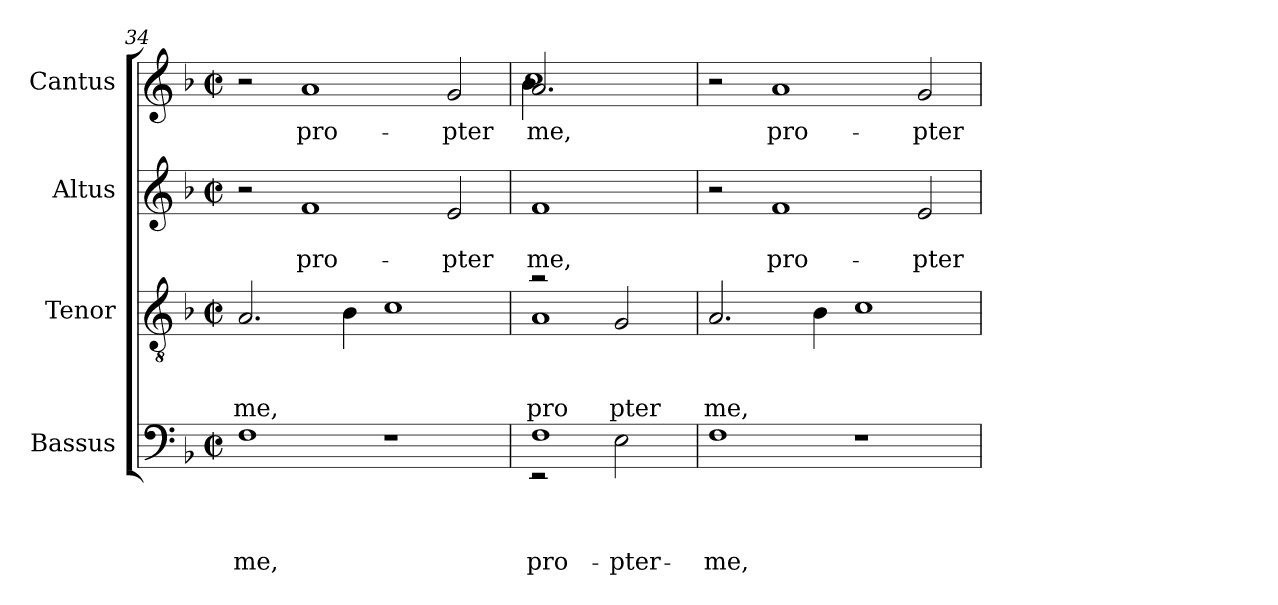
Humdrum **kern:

**kern	**text	**text	**text	**text	**kern	**text	**text	**text	**kern	**text	**text	**kern	**text
*part4	*part4	*part4	*part4	*part4	*part3	*part3	*part3	*part3	*part2	*part2	*part2	*part1	*part1
*staff4	*staff4	*staff4	*staff4	*staff4	*staff3	*staff3	*staff3	*staff3	*staff2	*staff2	*staff2	*staff1	*staff1
*I"Bassus	*	*	*	*	*I"Tenor	*	*	*	*I"Altus	*	*	*I"Cantus	*
!!LO:LB:g=z
*clefF4	*	*	*	*	*clefGv2	*	*	*	*clefG2	*	*	*clefG2	*
*k[b-]	*	*	*	*	*k[b-]	*	*	*	*k[b-]	*	*	*k[b-]	*
*F:	*	*	*	*	*F:	*	*	*	*F:	*	*	*F:	*
*M2/2	*	*	*	*	*M2/2	*	*	*	*M2/2	*	*	*M2/2	*
*met(c|)	*	*	*	*	*met(c|)	*	*	*	*met(c|)	*	*	*met(c|)	*
=34	=34	=34	=34	=34	=34	=34	=34	=34	=34	=34	=34	=34	=34
!	!	!	!	!LO:LY:b	!	!	!	!LO:LY:b	!	!	!	!	!
1F	.	.	.	me,	2.A/	.	.	-me,	2r	.	.	2r	.
!	!	!	!	!	!	!	!	!	!	!	!LO:LY:b	!	!LO:LY:b
.	.	.	.	.	.	.	.	.	1f	.	pro-	1a	pro-
.	.	.	.	.	4B-\	.	.	.	.	.	.	.	.
1r	.	.	.	.	1c	.	.	.	.	.	.	.	.
!	!	!	!	!	!	!	!	!	!	!	!LO:LY:b	!	!LO:LY:b
.	.	.	.	.	.	.	.	.	2e/	.	-pter	2g/	-pter
=35	=35	=35	=35	=35	=35	=35	=35	=35	=35	=35	=35	=35	=35
!	!	!	!	!LO:LY:b	!	!	!	!LO:LY:b	!	!	!LO:LY:b	!	!LO:LY:b
*^	*	*	*	*	*^	*	*	*	*	*	*	*^	*
*	*	*	*	*	*	*	*	*	*	*	*	*	*	*	*^	*
1F	2rEE	.	.	.	pro-	2ra	1A	.	.	pro-	1f	.	me,	2.a/	4b-\	1cc	me,
.	.	.	.	.	.	.	.	.	.	.	.	.	.	.	2.ryy	.	.
!	!	!	!	!	!LO:LY:b	!	!	!	!	!LO:LY:b	!	!	!	!	!	!	!
.	2E\	.	.	.	-pter	2G/	.	.	.	pter	.	.	.	.	.	.	.
.	.	.	.	.	.	.	.	.	.	.	.	.	.	4ryy	.	.	.
*v	*v	*	*	*	*	*	*	*	*	*	*	*	*	*v	*v	*v	*
*	*	*	*	*	*v	*v	*	*	*	*	*	*	*	*
=36	=36	=36	=36	=36	=36	=36	=36	=36	=36	=36	=36	=36	=36
!	!	!	!	!LO:LY:b	!	!	!	!LO:LY:b	!	!	!	!	!
1F	.	.	.	me,	2.A/	.	.	-me,	2r	.	.	2r	.
!	!	!	!	!	!	!	!	!	!	!	!LO:LY:b	!	!LO:LY:b
.	.	.	.	.	.	.	.	.	1f	.	pro-	1a	pro-
.	.	.	.	.	4B-\	.	.	.	.	.	.	.	.
1r	.	.	.	.	1c	.	.	.	.	.	.	.	.
!	!	!	!	!	!	!	!	!	!	!	!LO:LY:b	!	!LO:LY:b
.	.	.	.	.	.	.	.	.	2e/	.	-pter	2g/	-pter
=	=	=	=	=	=	=	=	=	=	=	=	=	=
*-	*-	*-	*-	*-	*-	*-	*-	*-	*-	*-	*-	*-	*-
